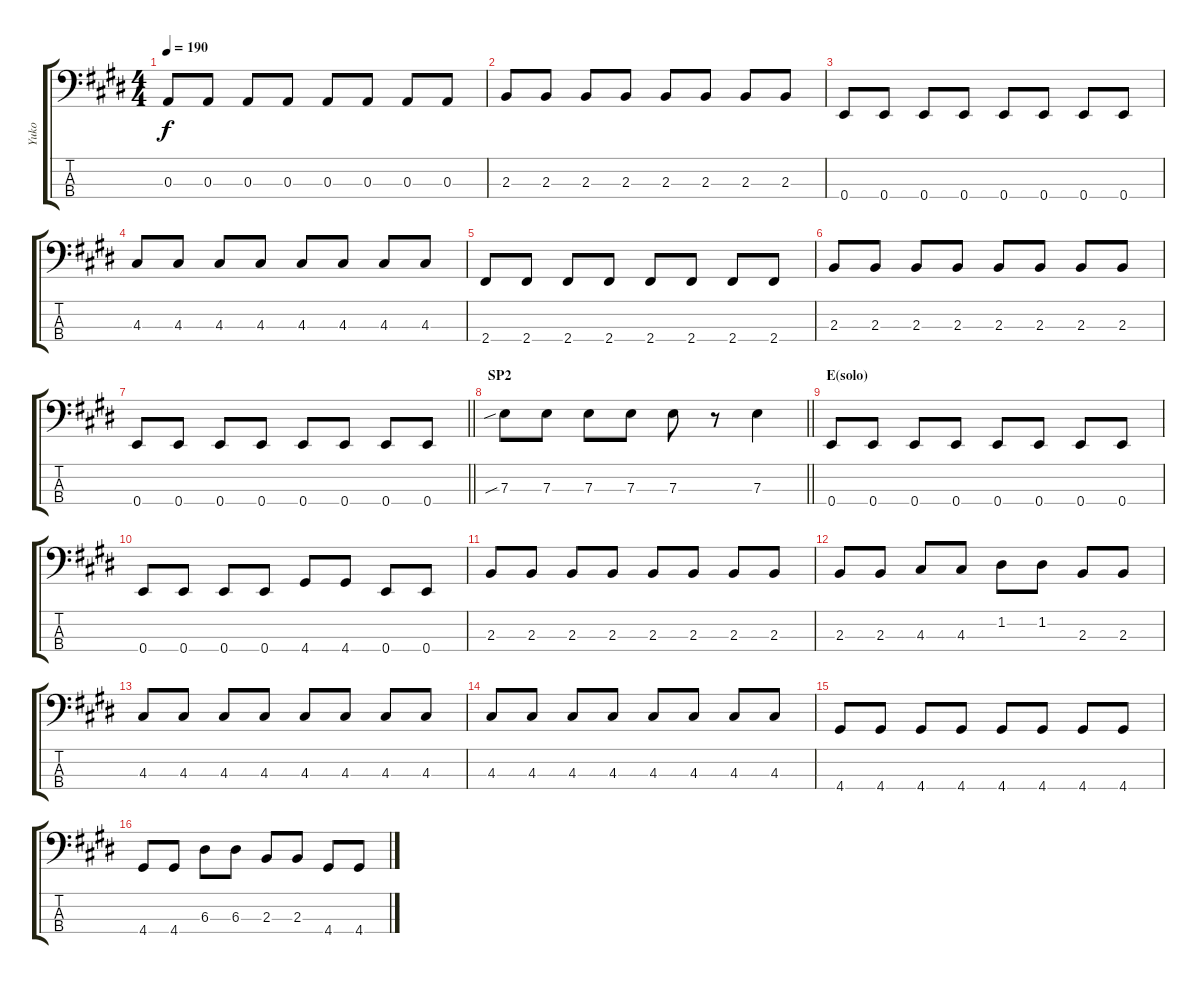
\track ("Yuko" "Yuko") {instrument electricbasspick}
\staff {score tabs}
\tuning (G2 D2 A1 E1) {hide}
\ts (4 4)
\tempo 190
\clef f4
\ks e
0.3.8{dy f} 0.3.8 0.3.8 0.3.8 0.3.8 0.3.8 0.3.8 0.3.8 |
2.3.8 2.3.8 2.3.8 2.3.8 2.3.8 2.3.8 2.3.8 2.3.8 |
0.4.8 0.4.8 0.4.8 0.4.8 0.4.8 0.4.8 0.4.8 0.4.8 |
4.3.8 4.3.8 4.3.8 4.3.8 4.3.8 4.3.8 4.3.8 4.3.8 |
2.4.8 2.4.8 2.4.8 2.4.8 2.4.8 2.4.8 2.4.8 2.4.8 |
2.3.8 2.3.8 2.3.8 2.3.8 2.3.8 2.3.8 2.3.8 2.3.8 |
\barLineRight lightlight
0.4.8 0.4.8 0.4.8 0.4.8 0.4.8 0.4.8 0.4.8 0.4.8 |
\section ("" "SP2")
\barLineRight lightlight
7.3{sib}.8 7.3.8 7.3.8 7.3.8 7.3.8 r.8 7.3.4 |
\section ("" "E(solo)")
0.4.8 0.4.8 0.4.8 0.4.8 0.4.8 0.4.8 0.4.8 0.4.8 |
0.4.8 0.4.8 0.4.8 0.4.8 4.4.8 4.4.8 0.4.8 0.4.8 |
2.3.8 2.3.8 2.3.8 2.3.8 2.3.8 2.3.8 2.3.8 2.3.8 |
2.3.8 2.3.8 4.3.8 4.3.8 1.2.8 1.2.8 2.3.8 2.3.8 |
4.3.8 4.3.8 4.3.8 4.3.8 4.3.8 4.3.8 4.3.8 4.3.8 |
4.3.8 4.3.8 4.3.8 4.3.8 4.3.8 4.3.8 4.3.8 4.3.8 |
4.4.8 4.4.8 4.4.8 4.4.8 4.4.8 4.4.8 4.4.8 4.4.8 |
4.4.8 4.4.8 6.3.8 6.3.8 2.3.8 2.3.8 4.4.8 4.4.8
